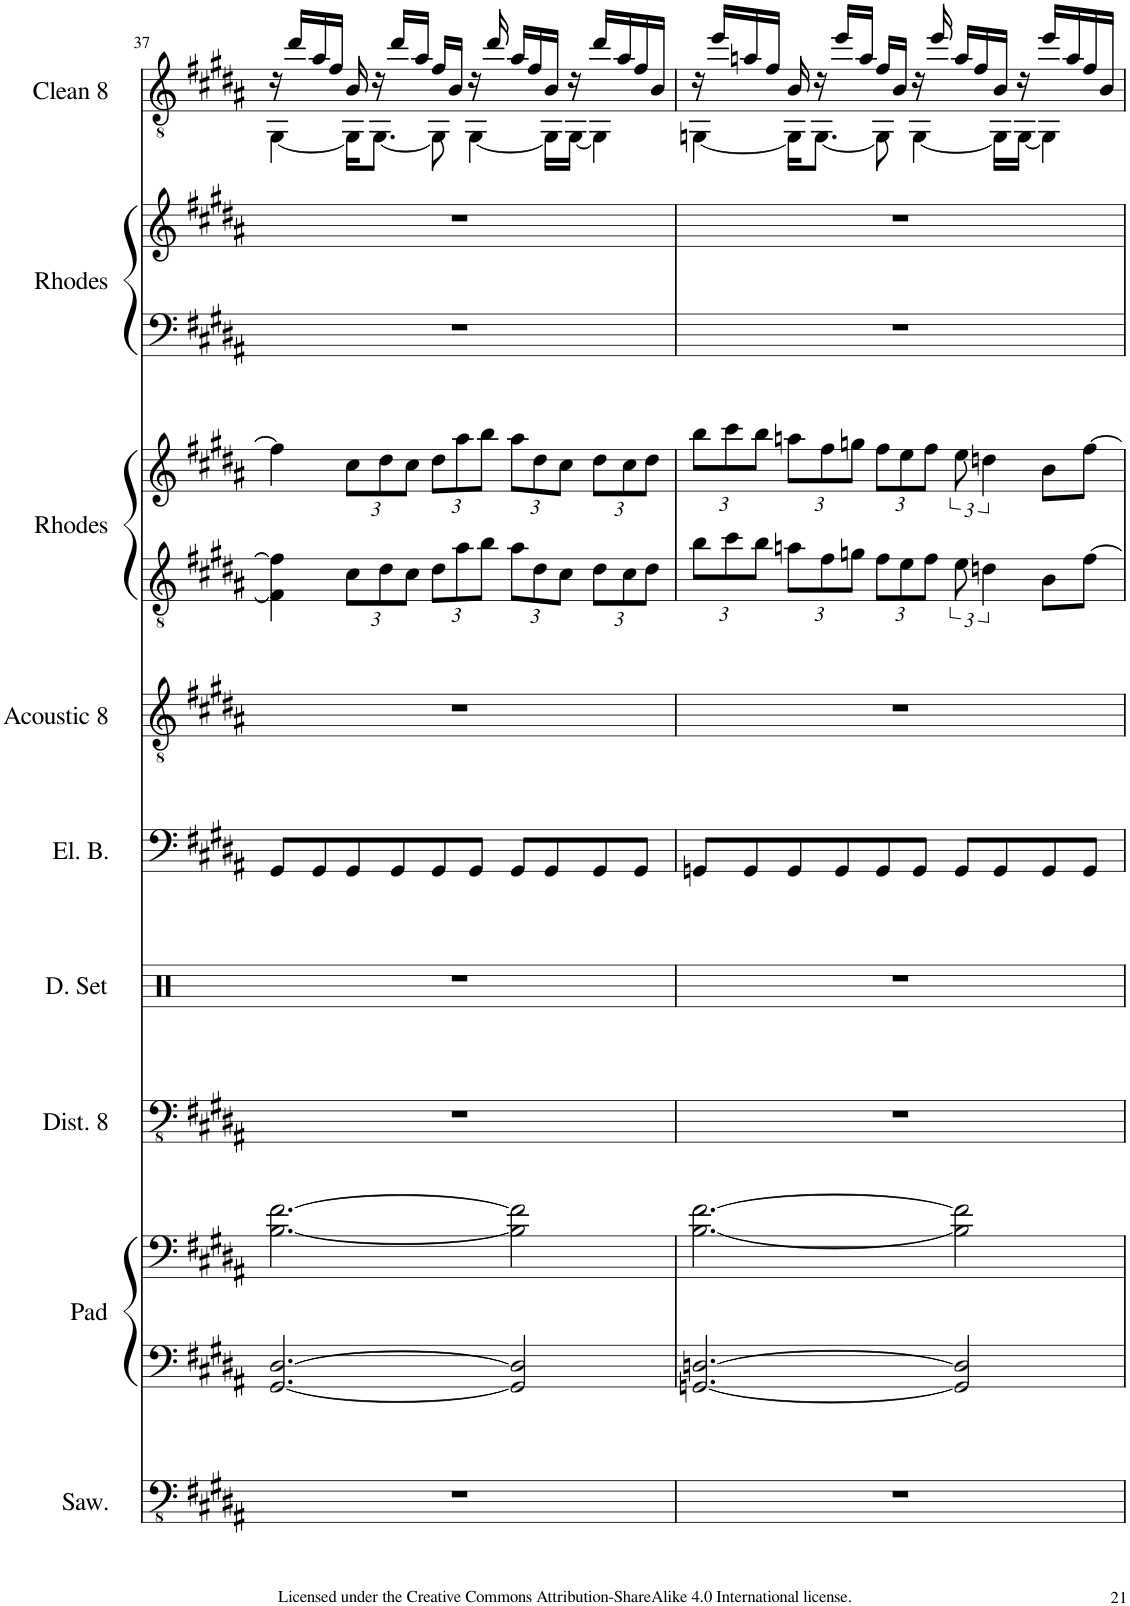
**kern	**kern	**kern	**kern	**kern	**kern	**kern	**kern	**kern	**kern	**kern	**kern
*part9	*part8	*part8	*part7	*part6	*part5	*part4	*part3	*part3	*part2	*part2	*part1
*staff12	*staff11	*staff10	*staff9	*staff8	*staff7	*staff6	*staff5	*staff4	*staff3	*staff2	*staff1
*I"Sawtooth	*I"Pad Synth	*	*I"Distorted 8-str. Guitar	*I"Drumset	*I"Electric Bass	*I"Acoustic 8-str. Guitar	*I"Rhodes Piano	*	*I"Rhodes Piano	*	*I"Electric 8-str. Guitar
*I'Saw.	*I'Pad	*	*I'Dist. 8	*I'D. Set	*I'El. B.	*I'Acoustic 8	*I'Rhodes	*	*I'Rhodes	*	*
!!LO:PB:g=z
*clefFv4	*clefF4	*clefF4	*clefFv4	*clefX	*clefF4	*clefGv2	*clefGv2	*clefG2	*clefF4	*clefG2	*clefGv2
*	*	*	*	*	*Trd7c12	*	*	*	*	*	*
*k[f#c#g#d#a#]	*k[f#c#g#d#a#]	*k[f#c#g#d#a#]	*k[f#c#g#d#a#]	*k[]	*k[f#c#g#d#a#]	*k[f#c#g#d#a#]	*k[f#c#g#d#a#]	*k[f#c#g#d#a#]	*k[f#c#g#d#a#]	*k[f#c#g#d#a#]	*k[f#c#g#d#a#]
*M5/4	*M5/4	*M5/4	*M5/4	*M5/4	*M5/4	*M5/4	*M5/4	*M5/4	*M5/4	*M5/4	*M5/4
=37	=37	=37	=37	=37	=37	=37	=37	=37	=37	=37	=37
*	*	*	*	*	*	*	*	*	*	*	*^
4%5r	[2.GG#/ [2.D#/	[2.B\ [2.f#\	4%5r	4%5r	8GG#/L	4%5r	4F#\] 4f#\]	4ff#\]	4%5r	4%5r	16r	[4GG#\
.	.	.	.	.	.	.	.	.	.	.	16dd#/LL	.
.	.	.	.	.	8GG#/	.	.	.	.	.	16a#/	.
.	.	.	.	.	.	.	.	.	.	.	16f#/JJ	.
*	*	*	*	*	*	*	*Xbrackettup	*Xbrackettup	*	*	*	*
.	.	.	.	.	8GG#/	.	12c#\L	12cc#\L	.	.	16B/	16GG#\KL]
.	.	.	.	.	.	.	.	.	.	.	16r	[8.GG#\J
.	.	.	.	.	.	.	12d#\	12dd#\	.	.	.	.
.	.	.	.	.	8GG#/	.	.	.	.	.	16dd#/LL	.
.	.	.	.	.	.	.	12c#\J	12cc#\J	.	.	.	.
.	.	.	.	.	.	.	.	.	.	.	16a#/JJ	.
.	.	.	.	.	8GG#/	.	12d#\L	12dd#\L	.	.	16f#/LL	8GG#\]
.	.	.	.	.	.	.	.	.	.	.	16B/JJ	.
.	.	.	.	.	.	.	12a#\	12aa#\	.	.	.	.
.	.	.	.	.	8GG#/J	.	.	.	.	.	16r	[4GG#\
.	.	.	.	.	.	.	12b\J	12bb\J	.	.	.	.
.	.	.	.	.	.	.	.	.	.	.	16dd#/	.
.	2GG#/] 2D#/]	2B\] 2f#\]	.	.	8GG#/L	.	12a#\L	12aa#\L	.	.	16a#/LL	.
.	.	.	.	.	.	.	.	.	.	.	16f#/	.
.	.	.	.	.	.	.	12d#\	12dd#\	.	.	.	.
.	.	.	.	.	8GG#/	.	.	.	.	.	16B/JJ	16GG#\LL]
.	.	.	.	.	.	.	12c#\J	12cc#\J	.	.	.	.
.	.	.	.	.	.	.	.	.	.	.	16r	[16GG#\JJ
.	.	.	.	.	8GG#/	.	12d#\L	12dd#\L	.	.	16dd#/LL	4GG#\]
.	.	.	.	.	.	.	.	.	.	.	16a#/	.
.	.	.	.	.	.	.	12c#\	12cc#\	.	.	.	.
.	.	.	.	.	8GG#/J	.	.	.	.	.	16f#/	.
.	.	.	.	.	.	.	12d#\J	12dd#\J	.	.	.	.
.	.	.	.	.	.	.	.	.	.	.	16B/JJ	.
=38	=38	=38	=38	=38	=38	=38	=38	=38	=38	=38	=38	=38
4%5r	[2.GGn/ [2.Dn/	[2.B\ [2.f#\	4%5r	4%5r	8GGn/L	4%5r	12b\L	12bb\L	4%5r	4%5r	16r	[4GGn\
.	.	.	.	.	.	.	.	.	.	.	16ee/LL	.
.	.	.	.	.	.	.	12cc#\	12ccc#\	.	.	.	.
.	.	.	.	.	8GG/	.	.	.	.	.	16an/	.
.	.	.	.	.	.	.	12b\J	12bb\J	.	.	.	.
.	.	.	.	.	.	.	.	.	.	.	16f#/JJ	.
.	.	.	.	.	8GG/	.	12an\L	12aan\L	.	.	16B/	16GG\KL]
.	.	.	.	.	.	.	.	.	.	.	16r	[8.GG\J
.	.	.	.	.	.	.	12f#\	12ff#\	.	.	.	.
.	.	.	.	.	8GG/	.	.	.	.	.	16ee/LL	.
.	.	.	.	.	.	.	12gn\J	12ggn\J	.	.	.	.
.	.	.	.	.	.	.	.	.	.	.	16a/JJ	.
.	.	.	.	.	8GG/	.	12f#\L	12ff#\L	.	.	16f#/LL	8GG\]
.	.	.	.	.	.	.	.	.	.	.	16B/JJ	.
.	.	.	.	.	.	.	12e\	12ee\	.	.	.	.
.	.	.	.	.	8GG/J	.	.	.	.	.	16r	[4GG\
.	.	.	.	.	.	.	12f#\J	12ff#\J	.	.	.	.
.	.	.	.	.	.	.	.	.	.	.	16ee/	.
*	*	*	*	*	*	*	*brackettup	*brackettup	*	*	*	*
.	2GG/] 2D/]	2B\] 2f#\]	.	.	8GG/L	.	12e\	12ee\	.	.	16a/LL	.
.	.	.	.	.	.	.	.	.	.	.	16f#/	.
.	.	.	.	.	.	.	6dn\	6ddn\	.	.	.	.
.	.	.	.	.	8GG/	.	.	.	.	.	16B/JJ	16GG\LL]
.	.	.	.	.	.	.	.	.	.	.	16r	[16GG\JJ
.	.	.	.	.	8GG/	.	8B\L	8b\L	.	.	16ee/LL	4GG\]
.	.	.	.	.	.	.	.	.	.	.	16a/	.
.	.	.	.	.	8GG/J	.	[8f#\J	[8ff#\J	.	.	16f#/	.
.	.	.	.	.	.	.	.	.	.	.	16B/JJ	.
*	*	*	*	*	*	*	*	*	*	*	*v	*v
=	=	=	=	=	=	=	=	=	=	=	=
*-	*-	*-	*-	*-	*-	*-	*-	*-	*-	*-	*-
